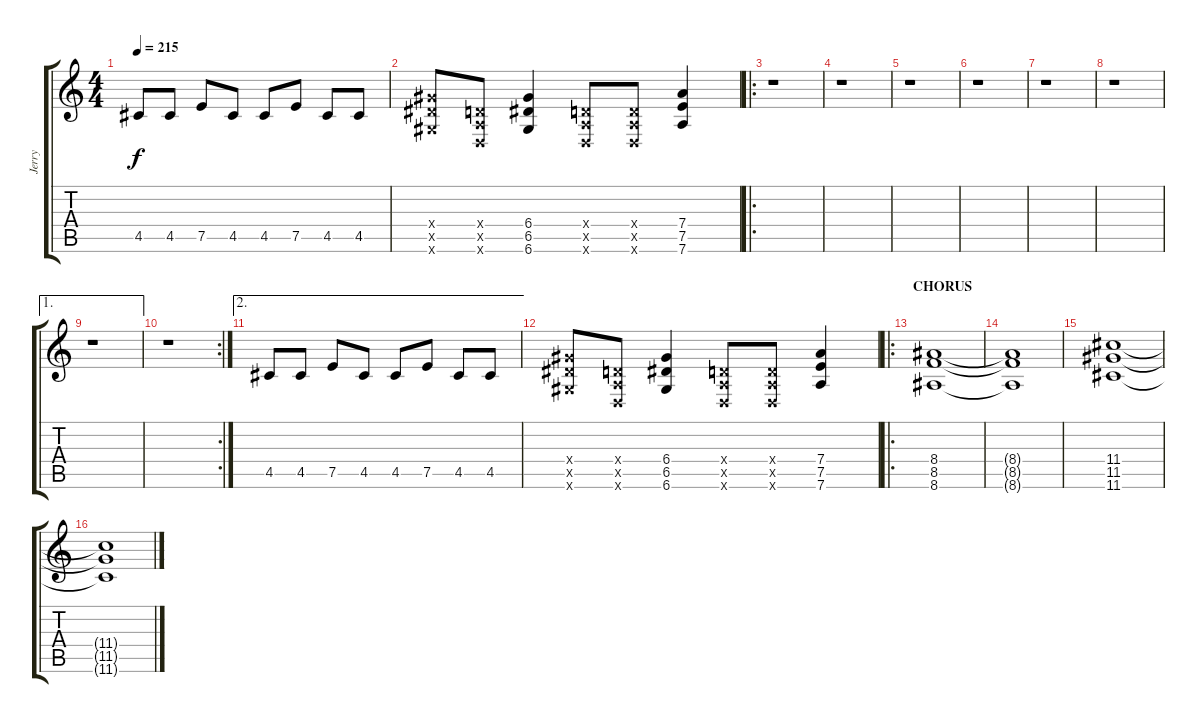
\track ("Jerry" "Jerry") {instrument distortionguitar}
\staff {score tabs}
\tuning (E4 B3 G3 D3 A2 D2) {hide}
\ts (4 4)
\tempo 215
\clef g2
\ks c
4.5.8{dy f} 4.5.8 7.5.8 4.5.8 4.5.8 7.5.8 4.5.8 4.5.8 |
(6.4{x} 6.5{x} 6.6{x}).8 (0.4{x} 0.5{x} 0.6{x}).8 (6.4 6.5 6.6).4 (0.4{x} 0.5{x} 0.6{x}).8 (0.4{x} 0.5{x} 0.6{x}).8 (7.4 7.5 7.6).4 |
\ro
r.1 |
r.1 |
r.1 |
r.1 |
r.1 |
r.1 |
\ae 1
r.1 |
\rc 2
r.1 |
\ae 2
4.5.8 4.5.8 7.5.8 4.5.8 4.5.8 7.5.8 4.5.8 4.5.8 |
(6.4{x} 6.5{x} 6.6{x}).8 (0.4{x} 0.5{x} 0.6{x}).8 (6.4 6.5 6.6).4 (0.4{x} 0.5{x} 0.6{x}).8 (0.4{x} 0.5{x} 0.6{x}).8 (7.4 7.5 7.6).4 |
\ro
\section ("" "CHORUS")
(8.4 8.5 8.6).1 |
(8.4{t} 8.5{t} 8.6{t}).1 |
(11.4 11.5 11.6).1 |
(11.4{t} 11.5{t} 11.6{t}).1
